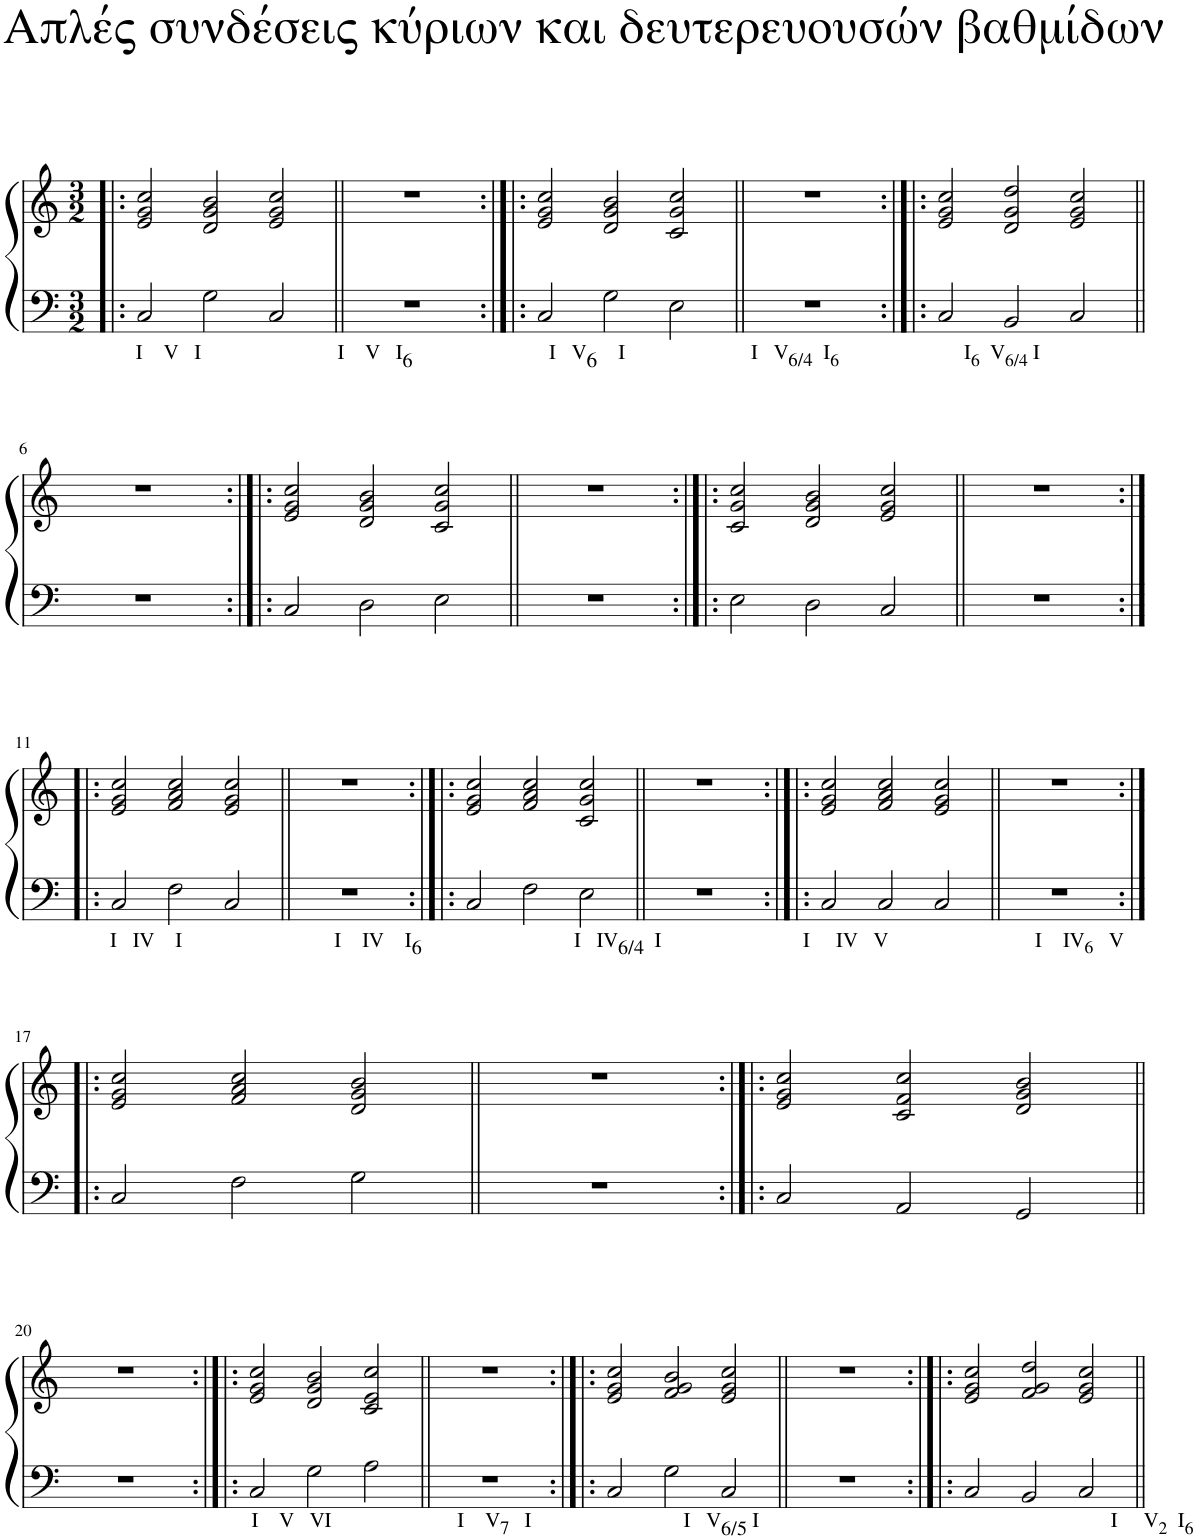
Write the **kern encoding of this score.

**kern	**kern
*part1	*part1
*staff2	*staff1
*I"Piano	*
*I'Pno.	*
*clefF4	*clefG2
*k[]	*k[]
*M3/2	*M3/2
=1!|:	=1!|:
!LO:TX:b:t=I    V   I                          I    V   I	!
!LO:TX:b:t=6	!
!LO:TX:b:t=I   V	!
!LO:TX:b:t=6	!
!LO:TX:b:t=I                        I   V	!
!LO:TX:b:t=6/4	!
!LO:TX:b:t=I	!
!LO:TX:b:t=6	!
!LO:TX:b:t=I	!
!LO:TX:b:t=6	!
!LO:TX:b:t=V	!
!LO:TX:b:t=6/4	!
!LO:TX:b:t=I	!
2C/	2e/ 2g/ 2cc/
2G\	2d/ 2g/ 2b/
2C/	2e/ 2g/ 2cc/
=2||	=2||
1.r	1.r
=3:|!|:	=3:|!|:
2C/	2e/ 2g/ 2cc/
2G\	2d/ 2g/ 2b/
2E\	2c/ 2g/ 2cc/
=4||	=4||
1.r	1.r
=5:|!|:	=5:|!|:
2C/	2e/ 2g/ 2cc/
2BB/	2d/ 2g/ 2dd/
2C/	2e/ 2g/ 2cc/
!!LO:LB:g=z
=6||	=6||
1.r	1.r
=7:|!|:	=7:|!|:
2C/	2e/ 2g/ 2cc/
2D\	2d/ 2g/ 2b/
2E\	2c/ 2g/ 2cc/
=8||	=8||
1.r	1.r
=9:|!|:	=9:|!|:
2E\	2c/ 2g/ 2cc/
2D\	2d/ 2g/ 2b/
2C/	2e/ 2g/ 2cc/
=10||	=10||
1.r	1.r
!!LO:LB:g=z
=11:|!|:	=11:|!|:
!LO:TX:b:t=I   IV    I                             I    IV    I	!
!LO:TX:b:t=6	!
!LO:TX:b:t=I   IV	!
!LO:TX:b:t=6/4	!
!LO:TX:b:t=I                           I     IV   V                            I    IV	!
!LO:TX:b:t=6	!
!LO:TX:b:t=V	!
2C/	2e/ 2g/ 2cc/
2F\	2f/ 2a/ 2cc/
2C/	2e/ 2g/ 2cc/
=12||	=12||
1.r	1.r
=13:|!|:	=13:|!|:
2C/	2e/ 2g/ 2cc/
2F\	2f/ 2a/ 2cc/
2E\	2c/ 2g/ 2cc/
=14||	=14||
1.r	1.r
=15:|!|:	=15:|!|:
2C/	2e/ 2g/ 2cc/
2C/	2f/ 2a/ 2cc/
2C/	2e/ 2g/ 2cc/
=16||	=16||
1.r	1.r
!!LO:LB:g=z
=17:|!|:	=17:|!|:
2C/	2e/ 2g/ 2cc/
2F\	2f/ 2a/ 2cc/
2G\	2d/ 2g/ 2b/
=18||	=18||
1.r	1.r
=19:|!|:	=19:|!|:
2C/	2e/ 2g/ 2cc/
2AA/	2c/ 2f/ 2cc/
2GG/	2d/ 2g/ 2b/
!!LO:LB:g=z
=20||	=20||
1.r	1.r
=21:|!|:	=21:|!|:
!LO:TX:b:t=I    V   VI                        I    V	!
!LO:TX:b:t=7	!
!LO:TX:b:t=I                             I   V	!
!LO:TX:b:t=6/5	!
!LO:TX:b:t=I                                                                   I     V	!
!LO:TX:b:t=2	!
!LO:TX:b:t=I	!
!LO:TX:b:t=6	!
2C/	2e/ 2g/ 2cc/
2G\	2d/ 2g/ 2b/
2A\	2c/ 2e/ 2cc/
=22||	=22||
1.r	1.r
=23:|!|:	=23:|!|:
2C/	2e/ 2g/ 2cc/
2G\	2f/ 2g/ 2b/
2C/	2e/ 2g/ 2cc/
=24||	=24||
1.r	1.r
=25:|!|:	=25:|!|:
2C/	2e/ 2g/ 2cc/
2BB/	2f/ 2g/ 2dd/
2C/	2e/ 2g/ 2cc/
=||	=||
*-	*-
